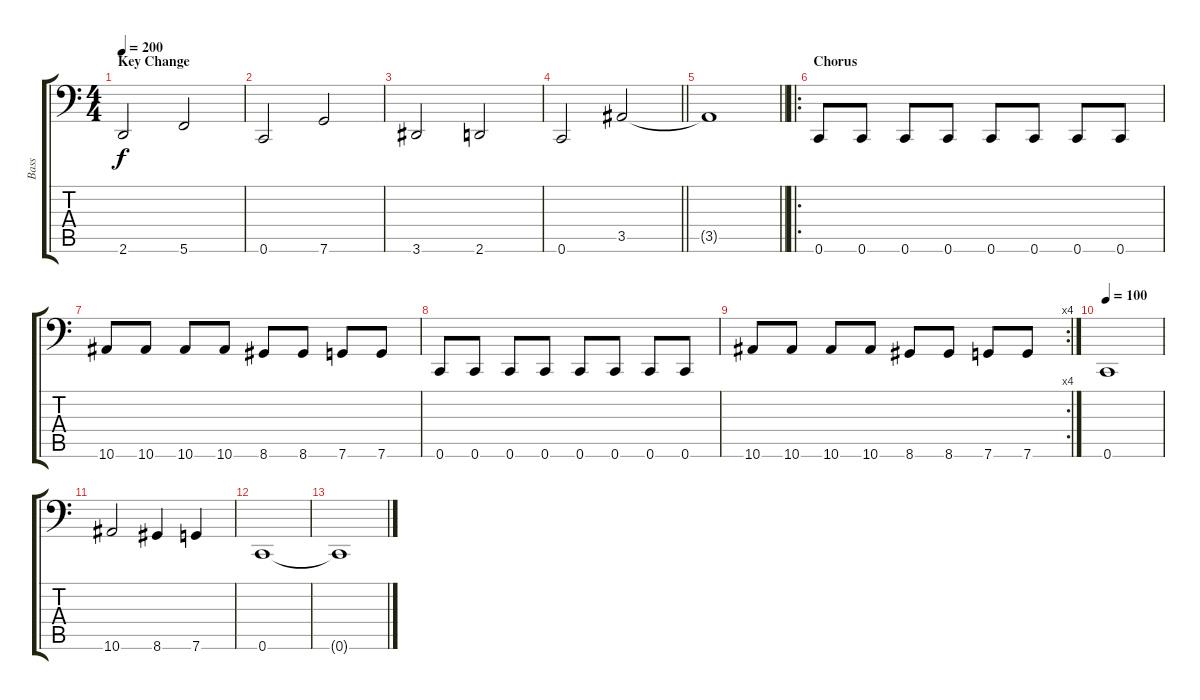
\track ("Bass" "Bass") {instrument electricbasspick}
\staff {score tabs}
\tuning (D3 A2 F2 C2 G1 C1) {hide}
\ts (4 4)
\section ("" "Key Change")
\tempo 200
\clef f4
\ks c
2.6.2{dy f} 5.6.2 |
0.6.2 7.6.2 |
3.6.2 2.6.2 |
\barLineRight lightlight
0.6.2 3.5.2 |
\barLineRight lightlight
3.5{t}.1 |
\ro
\section ("" "Chorus")
0.6.8 0.6.8 0.6.8 0.6.8 0.6.8 0.6.8 0.6.8 0.6.8 |
10.6.8 10.6.8 10.6.8 10.6.8 8.6.8 8.6.8 7.6.8 7.6.8 |
0.6.8 0.6.8 0.6.8 0.6.8 0.6.8 0.6.8 0.6.8 0.6.8 |
\rc 4
10.6.8 10.6.8 10.6.8 10.6.8 8.6.8 8.6.8 7.6.8 7.6.8 |
\tempo 100
0.6.1 |
10.6.2 8.6.4 7.6.4 |
0.6.1 |
0.6{t}.1
